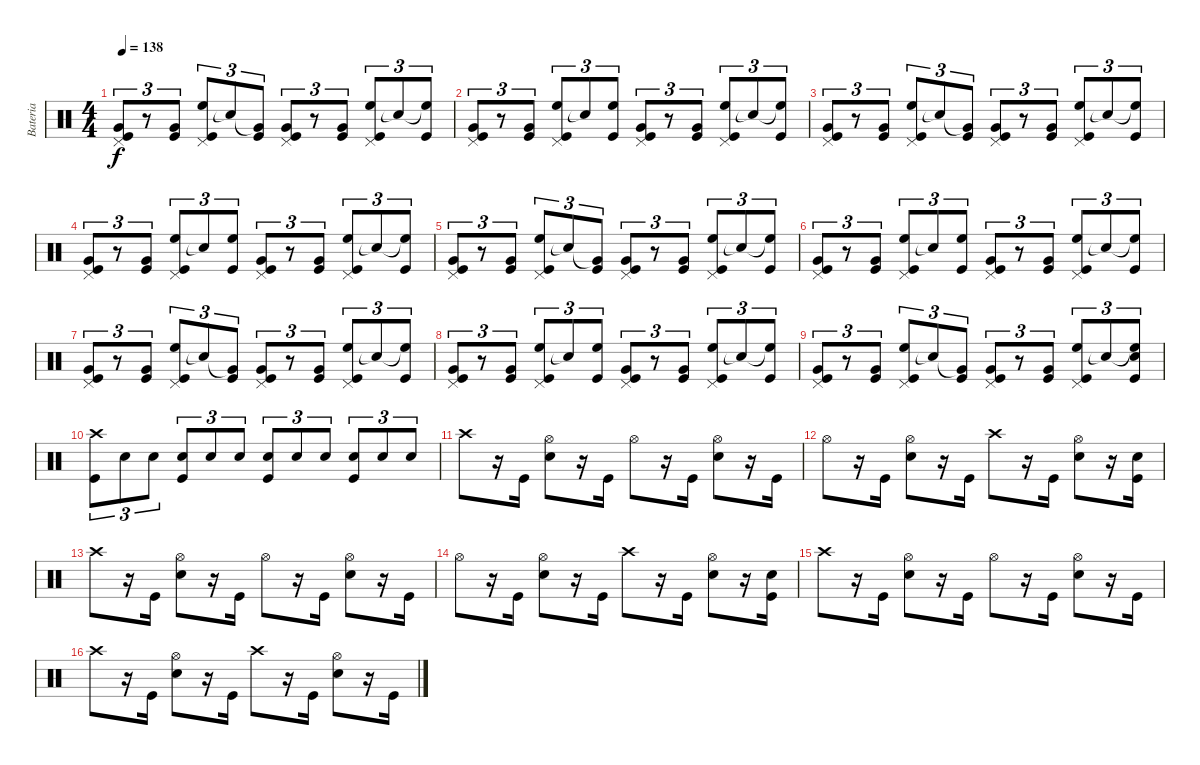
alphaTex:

\track ("Bateria" "Bateria") {instrument percussion}
\staff {score}
\articulation defaults
\ts (4 4)
\tempo 138
\clef neutral
\ks c
("Very Low Tom (hit)" "Pedal Hi-Hat (hit)" "Kick (hit)").8{tu (3 2) dy f} r.8{tu (3 2)} ("Very Low Tom (hit)" "Kick (hit)").8{tu (3 2)} ("High Floor Tom (hit)" "Pedal Hi-Hat (hit)" "Kick (hit)").8{tu (3 2)} "Snare (hit)"{t}.8{tu (3 2)} ("Very Low Tom (hit)"{t} "Kick (hit)").8{tu (3 2)} ("Very Low Tom (hit)" "Pedal Hi-Hat (hit)" "Kick (hit)").8{tu (3 2)} r.8{tu (3 2)} ("Very Low Tom (hit)" "Kick (hit)").8{tu (3 2)} ("High Floor Tom (hit)" "Pedal Hi-Hat (hit)" "Kick (hit)").8{tu (3 2)} "Snare (hit)"{t}.8{tu (3 2)} ("High Floor Tom (hit)"{t} "Kick (hit)").8{tu (3 2)} |
("Very Low Tom (hit)" "Pedal Hi-Hat (hit)" "Kick (hit)").8{tu (3 2)} r.8{tu (3 2)} ("Very Low Tom (hit)" "Kick (hit)").8{tu (3 2)} ("High Floor Tom (hit)" "Pedal Hi-Hat (hit)" "Kick (hit)").8{tu (3 2)} "Snare (hit)"{t}.8{tu (3 2)} ("High Floor Tom (hit)" "Kick (hit)").8{tu (3 2)} ("Very Low Tom (hit)" "Pedal Hi-Hat (hit)" "Kick (hit)").8{tu (3 2)} r.8{tu (3 2)} ("Very Low Tom (hit)" "Kick (hit)").8{tu (3 2)} ("High Floor Tom (hit)" "Pedal Hi-Hat (hit)" "Kick (hit)").8{tu (3 2)} "Snare (hit)"{t}.8{tu (3 2)} ("High Floor Tom (hit)"{t} "Kick (hit)").8{tu (3 2)} |
("Very Low Tom (hit)" "Pedal Hi-Hat (hit)" "Kick (hit)").8{tu (3 2)} r.8{tu (3 2)} ("Very Low Tom (hit)" "Kick (hit)").8{tu (3 2)} ("High Floor Tom (hit)" "Pedal Hi-Hat (hit)" "Kick (hit)").8{tu (3 2)} "Snare (hit)"{t}.8{tu (3 2)} ("Very Low Tom (hit)"{t} "Kick (hit)").8{tu (3 2)} ("Very Low Tom (hit)" "Pedal Hi-Hat (hit)" "Kick (hit)").8{tu (3 2)} r.8{tu (3 2)} ("Very Low Tom (hit)" "Kick (hit)").8{tu (3 2)} ("High Floor Tom (hit)" "Pedal Hi-Hat (hit)" "Kick (hit)").8{tu (3 2)} "Snare (hit)"{t}.8{tu (3 2)} ("High Floor Tom (hit)"{t} "Kick (hit)").8{tu (3 2)} |
("Very Low Tom (hit)" "Pedal Hi-Hat (hit)" "Kick (hit)").8{tu (3 2)} r.8{tu (3 2)} ("Very Low Tom (hit)" "Kick (hit)").8{tu (3 2)} ("High Floor Tom (hit)" "Pedal Hi-Hat (hit)" "Kick (hit)").8{tu (3 2)} "Snare (hit)"{t}.8{tu (3 2)} ("High Floor Tom (hit)" "Kick (hit)").8{tu (3 2)} ("Very Low Tom (hit)" "Pedal Hi-Hat (hit)" "Kick (hit)").8{tu (3 2)} r.8{tu (3 2)} ("Very Low Tom (hit)" "Kick (hit)").8{tu (3 2)} ("High Floor Tom (hit)" "Pedal Hi-Hat (hit)" "Kick (hit)").8{tu (3 2)} "Snare (hit)"{t}.8{tu (3 2)} ("High Floor Tom (hit)"{t} "Kick (hit)").8{tu (3 2)} |
("Very Low Tom (hit)" "Pedal Hi-Hat (hit)" "Kick (hit)").8{tu (3 2)} r.8{tu (3 2)} ("Very Low Tom (hit)" "Kick (hit)").8{tu (3 2)} ("High Floor Tom (hit)" "Pedal Hi-Hat (hit)" "Kick (hit)").8{tu (3 2)} "Snare (hit)"{t}.8{tu (3 2)} ("Very Low Tom (hit)"{t} "Kick (hit)").8{tu (3 2)} ("Very Low Tom (hit)" "Pedal Hi-Hat (hit)" "Kick (hit)").8{tu (3 2)} r.8{tu (3 2)} ("Very Low Tom (hit)" "Kick (hit)").8{tu (3 2)} ("High Floor Tom (hit)" "Pedal Hi-Hat (hit)" "Kick (hit)").8{tu (3 2)} "Snare (hit)"{t}.8{tu (3 2)} ("High Floor Tom (hit)"{t} "Kick (hit)").8{tu (3 2)} |
("Very Low Tom (hit)" "Pedal Hi-Hat (hit)" "Kick (hit)").8{tu (3 2)} r.8{tu (3 2)} ("Very Low Tom (hit)" "Kick (hit)").8{tu (3 2)} ("High Floor Tom (hit)" "Pedal Hi-Hat (hit)" "Kick (hit)").8{tu (3 2)} "Snare (hit)"{t}.8{tu (3 2)} ("High Floor Tom (hit)" "Kick (hit)").8{tu (3 2)} ("Very Low Tom (hit)" "Pedal Hi-Hat (hit)" "Kick (hit)").8{tu (3 2)} r.8{tu (3 2)} ("Very Low Tom (hit)" "Kick (hit)").8{tu (3 2)} ("High Floor Tom (hit)" "Pedal Hi-Hat (hit)" "Kick (hit)").8{tu (3 2)} "Snare (hit)"{t}.8{tu (3 2)} ("High Floor Tom (hit)"{t} "Kick (hit)").8{tu (3 2)} |
("Very Low Tom (hit)" "Pedal Hi-Hat (hit)" "Kick (hit)").8{tu (3 2)} r.8{tu (3 2)} ("Very Low Tom (hit)" "Kick (hit)").8{tu (3 2)} ("High Floor Tom (hit)" "Pedal Hi-Hat (hit)" "Kick (hit)").8{tu (3 2)} "Snare (hit)"{t}.8{tu (3 2)} ("Very Low Tom (hit)"{t} "Kick (hit)").8{tu (3 2)} ("Very Low Tom (hit)" "Pedal Hi-Hat (hit)" "Kick (hit)").8{tu (3 2)} r.8{tu (3 2)} ("Very Low Tom (hit)" "Kick (hit)").8{tu (3 2)} ("High Floor Tom (hit)" "Pedal Hi-Hat (hit)" "Kick (hit)").8{tu (3 2)} "Snare (hit)"{t}.8{tu (3 2)} ("High Floor Tom (hit)"{t} "Kick (hit)").8{tu (3 2)} |
("Very Low Tom (hit)" "Pedal Hi-Hat (hit)" "Kick (hit)").8{tu (3 2)} r.8{tu (3 2)} ("Very Low Tom (hit)" "Kick (hit)").8{tu (3 2)} ("High Floor Tom (hit)" "Pedal Hi-Hat (hit)" "Kick (hit)").8{tu (3 2)} "Snare (hit)"{t}.8{tu (3 2)} ("High Floor Tom (hit)" "Kick (hit)").8{tu (3 2)} ("Very Low Tom (hit)" "Pedal Hi-Hat (hit)" "Kick (hit)").8{tu (3 2)} r.8{tu (3 2)} ("Very Low Tom (hit)" "Kick (hit)").8{tu (3 2)} ("High Floor Tom (hit)" "Pedal Hi-Hat (hit)" "Kick (hit)").8{tu (3 2)} "Snare (hit)"{t}.8{tu (3 2)} ("High Floor Tom (hit)"{t} "Kick (hit)").8{tu (3 2)} |
("Very Low Tom (hit)" "Pedal Hi-Hat (hit)" "Kick (hit)").8{tu (3 2)} r.8{tu (3 2)} ("Very Low Tom (hit)" "Kick (hit)").8{tu (3 2)} ("High Floor Tom (hit)" "Pedal Hi-Hat (hit)" "Kick (hit)").8{tu (3 2)} "Snare (hit)"{t}.8{tu (3 2)} ("Very Low Tom (hit)"{t} "Kick (hit)").8{tu (3 2)} ("Very Low Tom (hit)" "Pedal Hi-Hat (hit)" "Kick (hit)").8{tu (3 2)} r.8{tu (3 2)} ("Very Low Tom (hit)" "Kick (hit)").8{tu (3 2)} ("High Floor Tom (hit)" "Pedal Hi-Hat (hit)" "Kick (hit)").8{tu (3 2)} "Snare (hit)"{t}.8{tu (3 2)} ("High Floor Tom (hit)"{t} "Electric Snare (hit)" "Kick (hit)").8{tu (3 2)} |
("Crash high (hit)" "Kick (hit)").8{tu (3 2)} "Electric Snare (hit)".8{tu (3 2)} "Electric Snare (hit)".8{tu (3 2)} ("Electric Snare (hit)" "Kick (hit)").8{tu (3 2)} "Electric Snare (hit)".8{tu (3 2)} "Electric Snare (hit)".8{tu (3 2)} ("Electric Snare (hit)" "Kick (hit)").8{tu (3 2)} "Electric Snare (hit)".8{tu (3 2)} "Electric Snare (hit)".8{tu (3 2)} ("Electric Snare (hit)" "Kick (hit)").8{tu (3 2)} "Electric Snare (hit)".8{tu (3 2)} "Electric Snare (hit)".8{tu (3 2)} |
"Crash high (hit)".8 r.16 "Kick (hit)".16 ("Hi-Hat (open)" "Electric Snare (hit)").8 r.16 "Kick (hit)".16 "Hi-Hat (open)".8 r.16 "Kick (hit)".16 ("Hi-Hat (open)" "Electric Snare (hit)").8 r.16 "Kick (hit)".16 |
"Hi-Hat (open)".8 r.16 "Kick (hit)".16 ("Hi-Hat (open)" "Electric Snare (hit)").8 r.16 "Kick (hit)".16 "Crash high (hit)".8 r.16 "Kick (hit)".16 ("Hi-Hat (open)" "Electric Snare (hit)").8 r.16 ("Electric Snare (hit)" "Kick (hit)").16 |
"Crash high (hit)".8 r.16 "Kick (hit)".16 ("Hi-Hat (open)" "Electric Snare (hit)").8 r.16 "Kick (hit)".16 "Hi-Hat (open)".8 r.16 "Kick (hit)".16 ("Hi-Hat (open)" "Electric Snare (hit)").8 r.16 "Kick (hit)".16 |
"Hi-Hat (open)".8 r.16 "Kick (hit)".16 ("Hi-Hat (open)" "Electric Snare (hit)").8 r.16 "Kick (hit)".16 "Crash high (hit)".8 r.16 "Kick (hit)".16 ("Hi-Hat (open)" "Electric Snare (hit)").8 r.16 ("Electric Snare (hit)" "Kick (hit)").16 |
"Crash high (hit)".8 r.16 "Kick (hit)".16 ("Hi-Hat (open)" "Electric Snare (hit)").8 r.16 "Kick (hit)".16 "Hi-Hat (open)".8 r.16 "Kick (hit)".16 ("Hi-Hat (open)" "Electric Snare (hit)").8 r.16 "Kick (hit)".16 |
"Crash high (hit)".8 r.16 "Kick (hit)".16 ("Hi-Hat (open)" "Electric Snare (hit)").8 r.16 "Kick (hit)".16 "Crash high (hit)".8 r.16 "Kick (hit)".16 ("Hi-Hat (open)" "Electric Snare (hit)").8 r.16 "Kick (hit)".16
